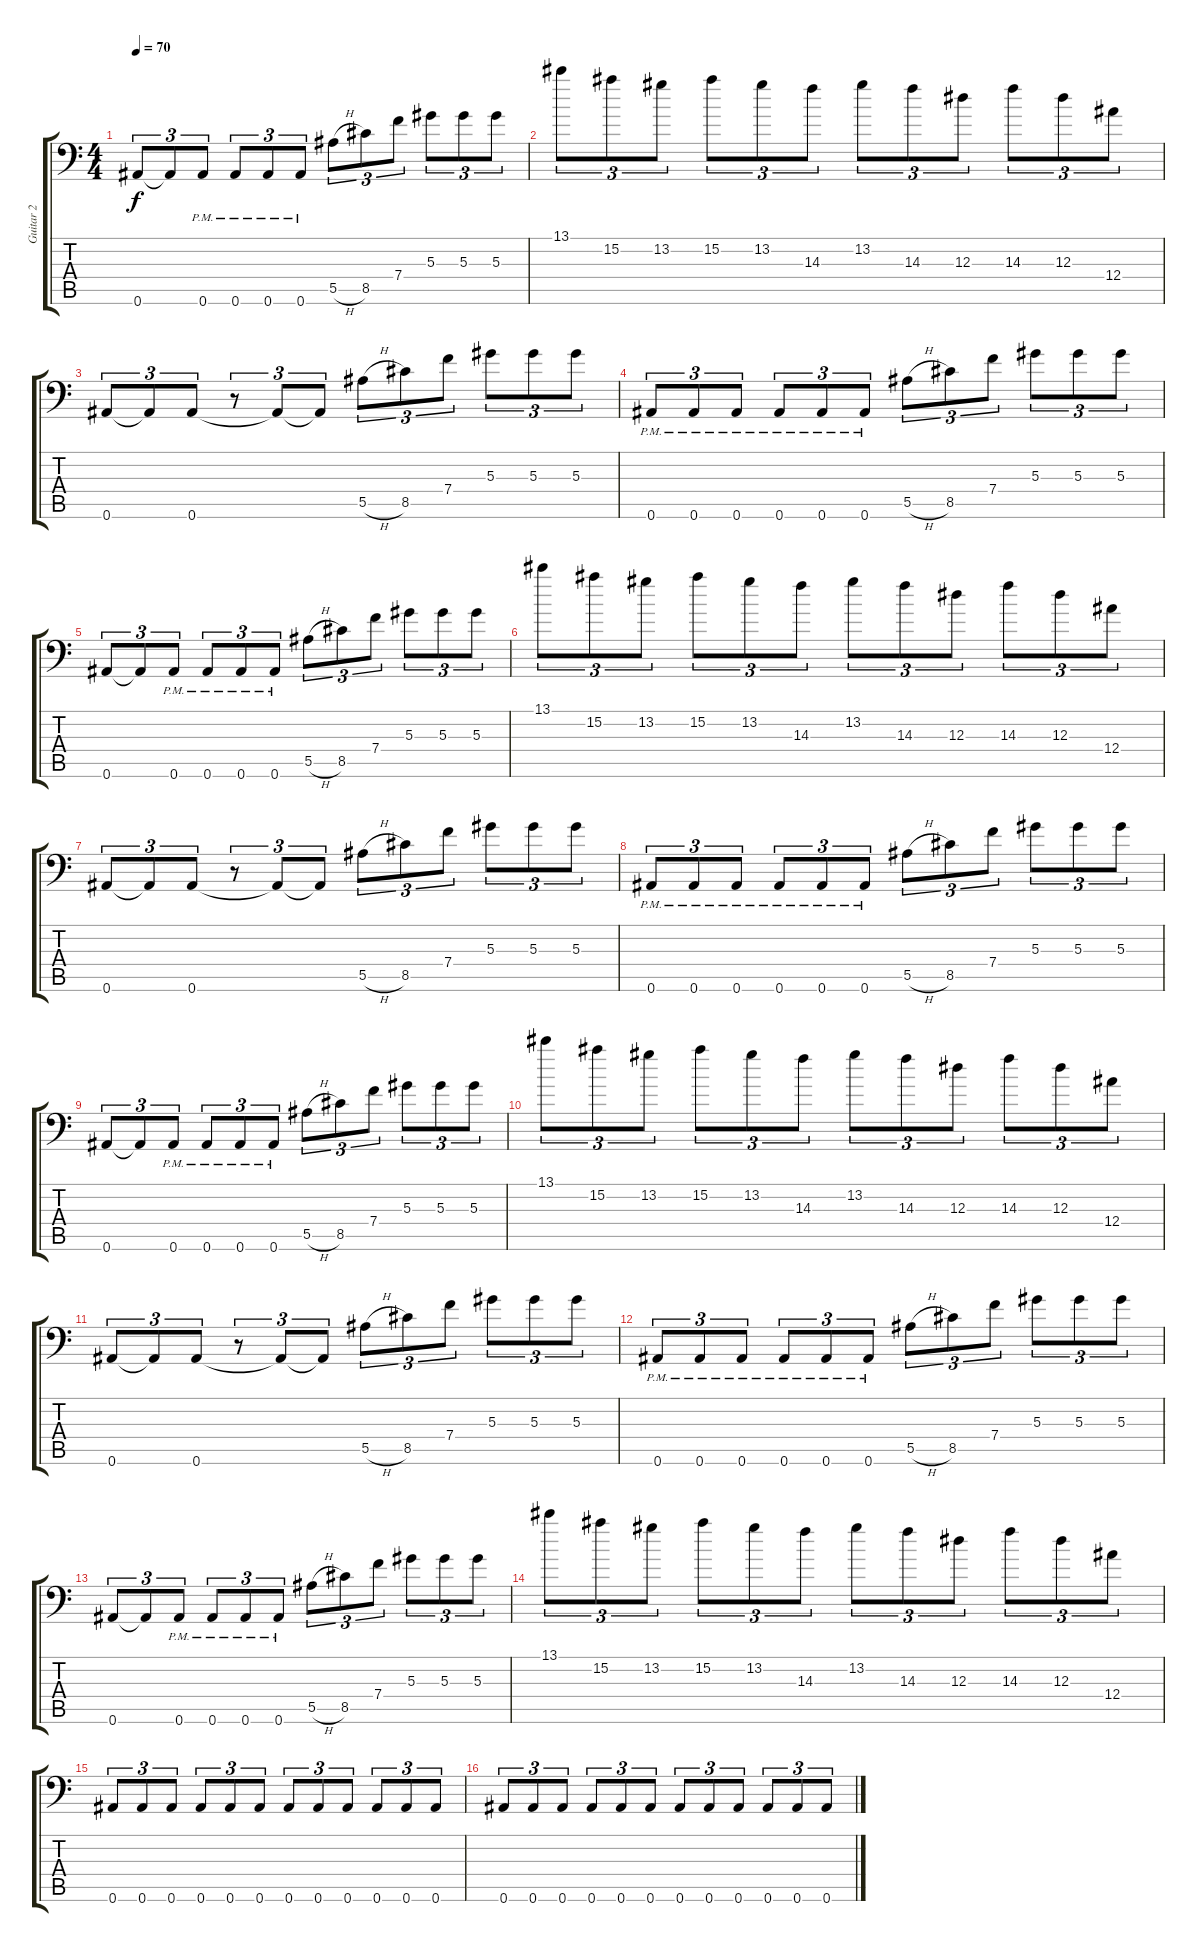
\track ("Guitar 2" "Guitar 2") {instrument overdrivenguitar}
\staff {score tabs}
\tuning (C4 G3 Eb3 Bb2 F2 Bb1) {hide}
\ts (4 4)
\tempo 70
\clef f4
\ks c
0.6.8{tu (3 2) dy f} 0.6{t}.8{tu (3 2)} 0.6{pm}.8{tu (3 2)} 0.6{pm}.8{tu (3 2)} 0.6{pm}.8{tu (3 2)} 0.6{pm}.8{tu (3 2)} 5.5{h}.8{tu (3 2)} 8.5.8{tu (3 2)} 7.4.8{tu (3 2)} 5.3.8{tu (3 2)} 5.3.8{tu (3 2)} 5.3.8{tu (3 2)} |
13.1.8{tu (3 2)} 15.2.8{tu (3 2)} 13.2.8{tu (3 2)} 15.2.8{tu (3 2)} 13.2.8{tu (3 2)} 14.3.8{tu (3 2)} 13.2.8{tu (3 2)} 14.3.8{tu (3 2)} 12.3.8{tu (3 2)} 14.3.8{tu (3 2)} 12.3.8{tu (3 2)} 12.4.8{tu (3 2)} |
0.6.8{tu (3 2)} 0.6{t}.8{tu (3 2)} 0.6.8{tu (3 2)} r.8{tu (3 2)} 0.6{t}.8{tu (3 2)} 0.6{t}.8{tu (3 2)} 5.5{h}.8{tu (3 2)} 8.5.8{tu (3 2)} 7.4.8{tu (3 2)} 5.3.8{tu (3 2)} 5.3.8{tu (3 2)} 5.3.8{tu (3 2)} |
0.6{pm}.8{tu (3 2)} 0.6{pm}.8{tu (3 2)} 0.6{pm}.8{tu (3 2)} 0.6{pm}.8{tu (3 2)} 0.6{pm}.8{tu (3 2)} 0.6{pm}.8{tu (3 2)} 5.5{h}.8{tu (3 2)} 8.5.8{tu (3 2)} 7.4.8{tu (3 2)} 5.3.8{tu (3 2)} 5.3.8{tu (3 2)} 5.3.8{tu (3 2)} |
0.6.8{tu (3 2)} 0.6{t}.8{tu (3 2)} 0.6{pm}.8{tu (3 2)} 0.6{pm}.8{tu (3 2)} 0.6{pm}.8{tu (3 2)} 0.6{pm}.8{tu (3 2)} 5.5{h}.8{tu (3 2)} 8.5.8{tu (3 2)} 7.4.8{tu (3 2)} 5.3.8{tu (3 2)} 5.3.8{tu (3 2)} 5.3.8{tu (3 2)} |
13.1.8{tu (3 2)} 15.2.8{tu (3 2)} 13.2.8{tu (3 2)} 15.2.8{tu (3 2)} 13.2.8{tu (3 2)} 14.3.8{tu (3 2)} 13.2.8{tu (3 2)} 14.3.8{tu (3 2)} 12.3.8{tu (3 2)} 14.3.8{tu (3 2)} 12.3.8{tu (3 2)} 12.4.8{tu (3 2)} |
0.6.8{tu (3 2)} 0.6{t}.8{tu (3 2)} 0.6.8{tu (3 2)} r.8{tu (3 2)} 0.6{t}.8{tu (3 2)} 0.6{t}.8{tu (3 2)} 5.5{h}.8{tu (3 2)} 8.5.8{tu (3 2)} 7.4.8{tu (3 2)} 5.3.8{tu (3 2)} 5.3.8{tu (3 2)} 5.3.8{tu (3 2)} |
0.6{pm}.8{tu (3 2)} 0.6{pm}.8{tu (3 2)} 0.6{pm}.8{tu (3 2)} 0.6{pm}.8{tu (3 2)} 0.6{pm}.8{tu (3 2)} 0.6{pm}.8{tu (3 2)} 5.5{h}.8{tu (3 2)} 8.5.8{tu (3 2)} 7.4.8{tu (3 2)} 5.3.8{tu (3 2)} 5.3.8{tu (3 2)} 5.3.8{tu (3 2)} |
0.6.8{tu (3 2)} 0.6{t}.8{tu (3 2)} 0.6{pm}.8{tu (3 2)} 0.6{pm}.8{tu (3 2)} 0.6{pm}.8{tu (3 2)} 0.6{pm}.8{tu (3 2)} 5.5{h}.8{tu (3 2)} 8.5.8{tu (3 2)} 7.4.8{tu (3 2)} 5.3.8{tu (3 2)} 5.3.8{tu (3 2)} 5.3.8{tu (3 2)} |
13.1.8{tu (3 2)} 15.2.8{tu (3 2)} 13.2.8{tu (3 2)} 15.2.8{tu (3 2)} 13.2.8{tu (3 2)} 14.3.8{tu (3 2)} 13.2.8{tu (3 2)} 14.3.8{tu (3 2)} 12.3.8{tu (3 2)} 14.3.8{tu (3 2)} 12.3.8{tu (3 2)} 12.4.8{tu (3 2)} |
0.6.8{tu (3 2)} 0.6{t}.8{tu (3 2)} 0.6.8{tu (3 2)} r.8{tu (3 2)} 0.6{t}.8{tu (3 2)} 0.6{t}.8{tu (3 2)} 5.5{h}.8{tu (3 2)} 8.5.8{tu (3 2)} 7.4.8{tu (3 2)} 5.3.8{tu (3 2)} 5.3.8{tu (3 2)} 5.3.8{tu (3 2)} |
0.6{pm}.8{tu (3 2)} 0.6{pm}.8{tu (3 2)} 0.6{pm}.8{tu (3 2)} 0.6{pm}.8{tu (3 2)} 0.6{pm}.8{tu (3 2)} 0.6{pm}.8{tu (3 2)} 5.5{h}.8{tu (3 2)} 8.5.8{tu (3 2)} 7.4.8{tu (3 2)} 5.3.8{tu (3 2)} 5.3.8{tu (3 2)} 5.3.8{tu (3 2)} |
0.6.8{tu (3 2)} 0.6{t}.8{tu (3 2)} 0.6{pm}.8{tu (3 2)} 0.6{pm}.8{tu (3 2)} 0.6{pm}.8{tu (3 2)} 0.6{pm}.8{tu (3 2)} 5.5{h}.8{tu (3 2)} 8.5.8{tu (3 2)} 7.4.8{tu (3 2)} 5.3.8{tu (3 2)} 5.3.8{tu (3 2)} 5.3.8{tu (3 2)} |
13.1.8{tu (3 2)} 15.2.8{tu (3 2)} 13.2.8{tu (3 2)} 15.2.8{tu (3 2)} 13.2.8{tu (3 2)} 14.3.8{tu (3 2)} 13.2.8{tu (3 2)} 14.3.8{tu (3 2)} 12.3.8{tu (3 2)} 14.3.8{tu (3 2)} 12.3.8{tu (3 2)} 12.4.8{tu (3 2)} |
0.6.8{tu (3 2)} 0.6.8{tu (3 2)} 0.6.8{tu (3 2)} 0.6.8{tu (3 2)} 0.6.8{tu (3 2)} 0.6.8{tu (3 2)} 0.6.8{tu (3 2)} 0.6.8{tu (3 2)} 0.6.8{tu (3 2)} 0.6.8{tu (3 2)} 0.6.8{tu (3 2)} 0.6.8{tu (3 2)} |
0.6.8{tu (3 2)} 0.6.8{tu (3 2)} 0.6.8{tu (3 2)} 0.6.8{tu (3 2)} 0.6.8{tu (3 2)} 0.6.8{tu (3 2)} 0.6.8{tu (3 2)} 0.6.8{tu (3 2)} 0.6.8{tu (3 2)} 0.6.8{tu (3 2)} 0.6.8{tu (3 2)} 0.6.8{tu (3 2)}
